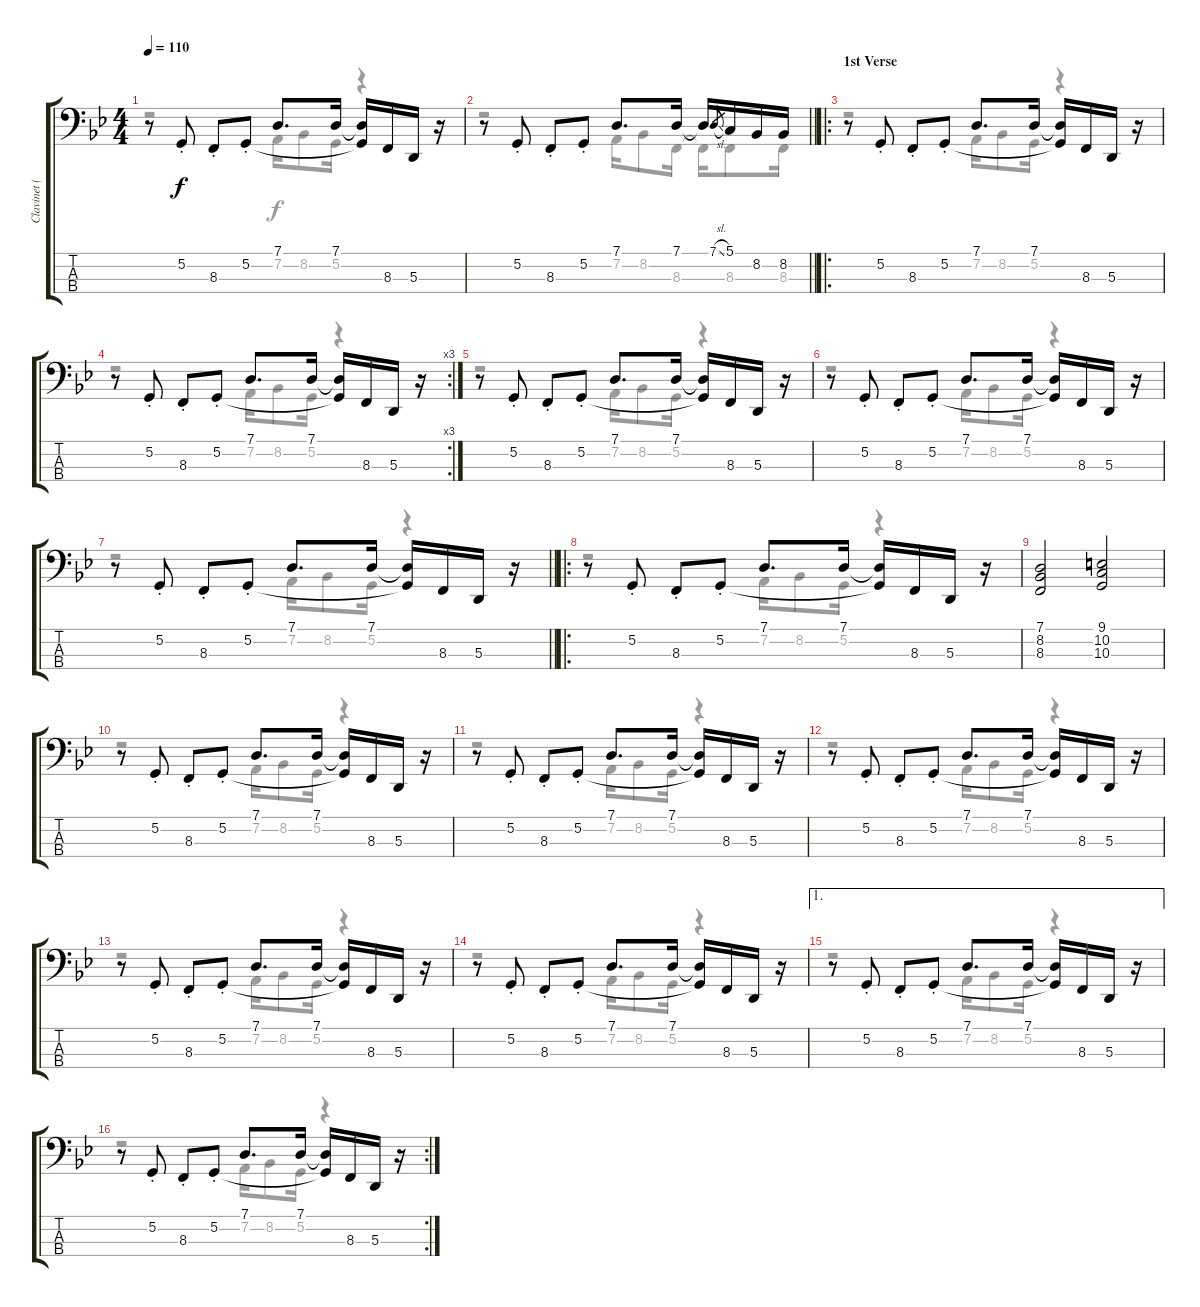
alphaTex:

\track ("Clavinet (high) arranged for bass" "Clavinet (") {instrument clavinet}
\staff {score tabs}
\tuning (G2 D2 A1 E1) {hide}
\voice
\ts (4 4)
\tempo 110
\clef f4
\ks bb
r.8{dy f instrument clavinet} 5.2{st}.8 8.3{st}.8 5.2{st}.8 7.1.8{d} 7.1.16 (7.1{t} 5.2{t}).16 8.3.16 5.3.16 r.16 |
\barLineRight lightlight
r.8 5.2{st}.8 8.3{st}.8 5.2{st}.8 7.1.8{d} 7.1.16 7.1{t}.16 7.1{sl}.8{gr} 5.1.16 8.2.16 8.2.16 |
\ro
\section ("" "1st Verse")
r.8 5.2{st}.8 8.3{st}.8 5.2{st}.8 7.1.8{d} 7.1.16 (7.1{t} 5.2{t}).16 8.3.16 5.3.16 r.16 |
\rc 3
r.8 5.2{st}.8 8.3{st}.8 5.2{st}.8 7.1.8{d} 7.1.16 (7.1{t} 5.2{t}).16 8.3.16 5.3.16 r.16 |
r.8 5.2{st}.8 8.3{st}.8 5.2{st}.8 7.1.8{d} 7.1.16 (7.1{t} 5.2{t}).16 8.3.16 5.3.16 r.16 |
r.8 5.2{st}.8 8.3{st}.8 5.2{st}.8 7.1.8{d} 7.1.16 (7.1{t} 5.2{t}).16 8.3.16 5.3.16 r.16 |
\barLineRight lightlight
r.8 5.2{st}.8 8.3{st}.8 5.2{st}.8 7.1.8{d} 7.1.16 (7.1{t} 5.2{t}).16 8.3.16 5.3.16 r.16 |
\ro
r.8 5.2{st}.8 8.3{st}.8 5.2{st}.8 7.1.8{d} 7.1.16 (7.1{t} 5.2{t}).16 8.3.16 5.3.16 r.16 |
(7.1 8.2 8.3).2 (9.1 10.2 10.3).2 |
r.8 5.2{st}.8 8.3{st}.8 5.2{st}.8 7.1.8{d} 7.1.16 (7.1{t} 5.2{t}).16 8.3.16 5.3.16 r.16 |
r.8 5.2{st}.8 8.3{st}.8 5.2{st}.8 7.1.8{d} 7.1.16 (7.1{t} 5.2{t}).16 8.3.16 5.3.16 r.16 |
r.8 5.2{st}.8 8.3{st}.8 5.2{st}.8 7.1.8{d} 7.1.16 (7.1{t} 5.2{t}).16 8.3.16 5.3.16 r.16 |
r.8 5.2{st}.8 8.3{st}.8 5.2{st}.8 7.1.8{d} 7.1.16 (7.1{t} 5.2{t}).16 8.3.16 5.3.16 r.16 |
r.8 5.2{st}.8 8.3{st}.8 5.2{st}.8 7.1.8{d} 7.1.16 (7.1{t} 5.2{t}).16 8.3.16 5.3.16 r.16 |
\ae 1
r.8 5.2{st}.8 8.3{st}.8 5.2{st}.8 7.1.8{d} 7.1.16 (7.1{t} 5.2{t}).16 8.3.16 5.3.16 r.16 |
\rc 2
r.8 5.2{st}.8 8.3{st}.8 5.2{st}.8 7.1.8{d} 7.1.16 (7.1{t} 5.2{t}).16 8.3.16 5.3.16 r.16
\voice
\clef f4
\ottava regular
\simile none
\ks bb
r.2{dy f} 7.2.16 8.2.8 5.2.16 r.4 |
\barLineRight lightlight
r.2 7.2.16 8.2.8 8.3.16 8.3{t}.16 8.3.8 8.3.16 |
r.2 7.2.16 8.2.8 5.2.16 r.4 |
r.2 7.2.16 8.2.8 5.2.16 r.4 |
r.2 7.2.16 8.2.8 5.2.16 r.4 |
r.2 7.2.16 8.2.8 5.2.16 r.4 |
\barLineRight lightlight
r.2 7.2.16 8.2.8 5.2.16 r.4 |
r.2 7.2.16 8.2.8 5.2.16 r.4 |
|
r.2 7.2.16 8.2.8 5.2.16 r.4 |
r.2 7.2.16 8.2.8 5.2.16 r.4 |
r.2 7.2.16 8.2.8 5.2.16 r.4 |
r.2 7.2.16 8.2.8 5.2.16 r.4 |
r.2 7.2.16 8.2.8 5.2.16 r.4 |
r.2 7.2.16 8.2.8 5.2.16 r.4 |
r.2 7.2.16 8.2.8 5.2.16 r.4
